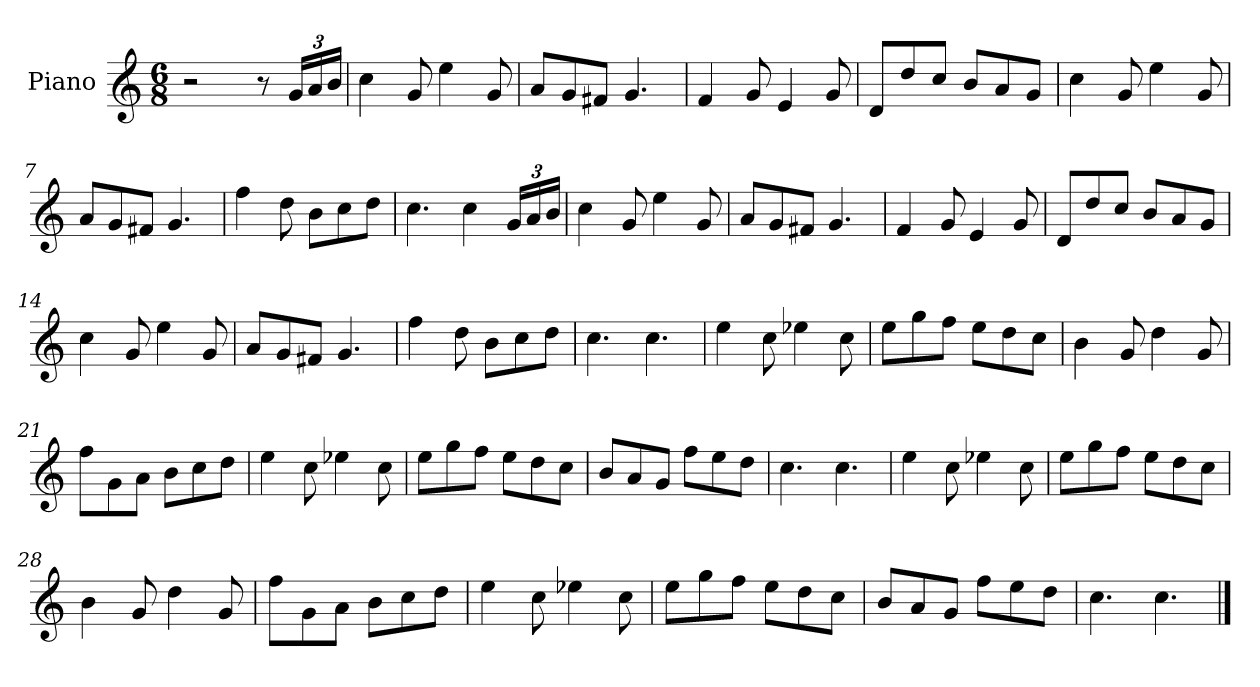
**kern
*part1
*staff1
*I"Piano
*I'Pno
*clefG2
*k[]
*M6/8
=1
2r
8r
*Xbrackettup
24g/LL
24a/
24b/JJ
=2
4cc\
8g/
4ee\
8g/
=3
8a/L
8g/
8f#X/J
4.g/
=4
4f/
8g/
4e/
8g/
=5
8d/L
8dd/
8cc/J
8b/L
8a/
8g/J
=6
4cc\
8g/
4ee\
8g/
=7
8a/L
8g/
8f#X/J
4.g/
=8
4ff\
8dd\
8b\L
8cc\
8dd\J
=9
4.cc\
4cc\
24g/LL
24a/
24b/JJ
=10
4cc\
8g/
4ee\
8g/
=11
8a/L
8g/
8f#X/J
4.g/
=12
4f/
8g/
4e/
8g/
=13
8d/L
8dd/
8cc/J
8b/L
8a/
8g/J
=14
4cc\
8g/
4ee\
8g/
=15
8a/L
8g/
8f#X/J
4.g/
=16
4ff\
8dd\
8b\L
8cc\
8dd\J
=17
4.cc\
4.cc\
=18
4ee\
8cc\
4ee-X\
8cc\
=19
8ee\L
8gg\
8ff\J
8ee\L
8dd\
8cc\J
=20
4b\
8g/
4dd\
8g/
=21
8ff\L
8g\
8a\J
8b\L
8cc\
8dd\J
=22
4ee\
8cc\
4ee-X\
8cc\
=23
8ee\L
8gg\
8ff\J
8ee\L
8dd\
8cc\J
=24
8b/L
8a/
8g/J
8ff\L
8ee\
8dd\J
=25
4.cc\
4.cc\
=26
4ee\
8cc\
4ee-X\
8cc\
=27
8ee\L
8gg\
8ff\J
8ee\L
8dd\
8cc\J
=28
4b\
8g/
4dd\
8g/
=29
8ff\L
8g\
8a\J
8b\L
8cc\
8dd\J
=30
4ee\
8cc\
4ee-X\
8cc\
=31
8ee\L
8gg\
8ff\J
8ee\L
8dd\
8cc\J
=32
8b/L
8a/
8g/J
8ff\L
8ee\
8dd\J
=33
4.cc\
4.cc\
==
*-
